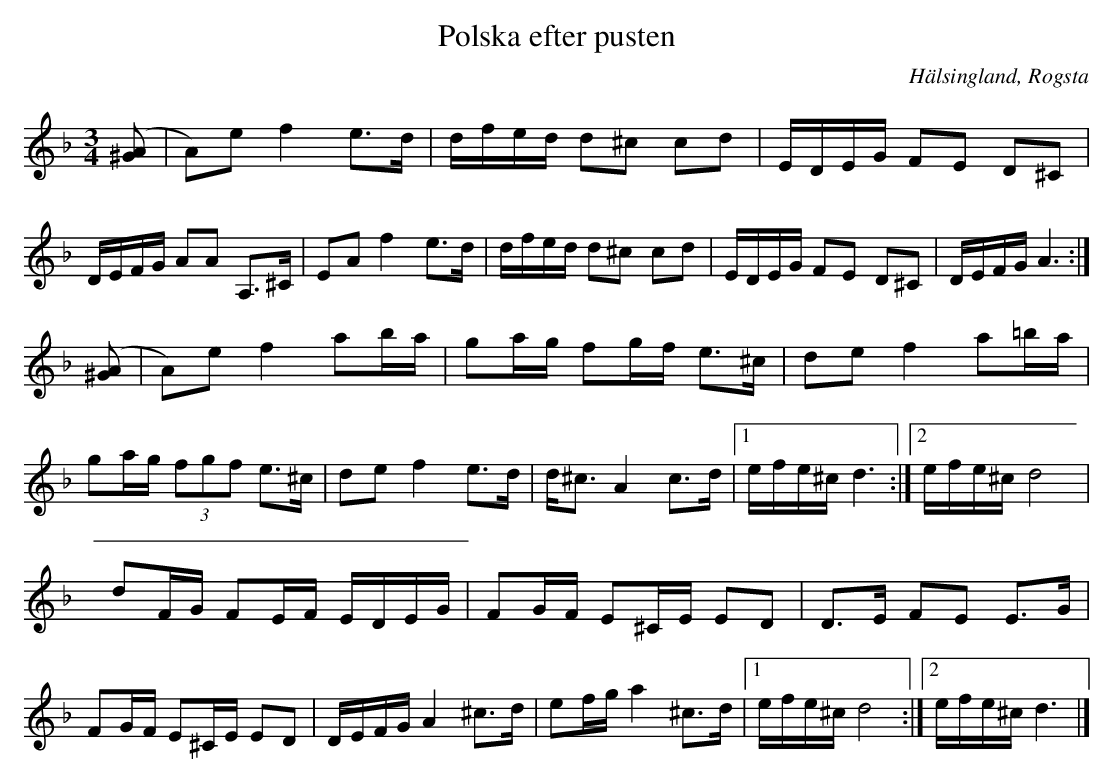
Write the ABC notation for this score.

X:1
T:Polska efter pusten
O:Hälsingland, Rogsta
M:3/4
L:1/8
K:Dm
([^GA] | A)e f2 e>d | d/f/e/d/ d^c cd | E/D/E/G/ FE D^C | D/E/F/G/ AA A,>^C | EA f2 e>d | d/f/e/d/ d^c cd | E/D/E/G/ FE D^C | D/E/F/G/ A3 :|
([^GA] | A)e f2 ab/a/ | ga/g/ fg/f/ e>^c | de f2 a=b/a/ | ga/g/ (3fgf e>^c | de f2 e>d | d<^c A2 c>d |1 e/f/e/^c/ d3 :|2 e/f/e/^c/ d4 |
dF/G/ FE/F/ E/D/E/G/ | FG/F/ E^C/E/ ED | D>E FE E>G | FG/F/ E^C/E/ ED | D/E/F/G/ A2 ^c>d | ef/g/ a2 ^c>d |1 e/f/e/^c/ d4 :|2 e/f/e/^c/ d3 |]
